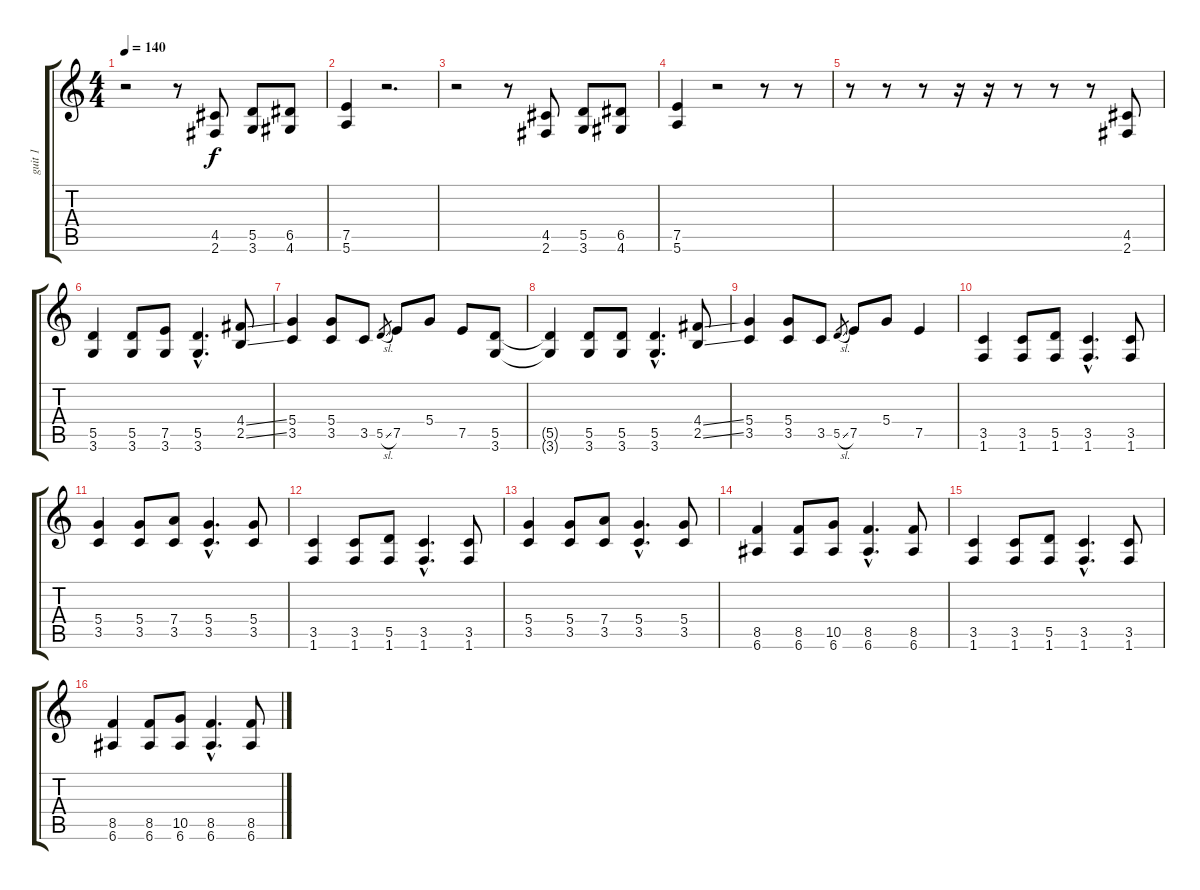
\track ("guit 1" "guit 1") {instrument overdrivenguitar}
\staff {score tabs}
\tuning (E4 B3 G3 D3 A2 E2) {hide}
\ts (4 4)
\tempo 140
\clef g2
\ks c
r.2{dy f} r.8 (4.5 2.6).8 (5.5 3.6).8 (6.5 4.6).8 |
(7.5 5.6).4 r.2{d} |
r.2 r.8 (4.5 2.6).8 (5.5 3.6).8 (6.5 4.6).8 |
(7.5 5.6).4 r.2 r.8 r.8 |
r.8 r.8 r.8 r.16 r.16 r.8 r.8 r.8 (4.5 2.6).8 |
(5.5 3.6).4 (5.5 3.6).8 (7.5 3.6).8 (5.5{hac} 3.6{hac}).4{d} (4.4{ss} 2.5{ss}).8 |
(5.4 3.5).4 (5.4 3.5).8 3.5.8 5.5{sl}.8{gr} 7.5.8 5.4.8 7.5.8 (5.5 3.6).8 |
(5.5{t} 3.6{t}).4 (5.5 3.6).8 (5.5 3.6).8 (5.5{hac} 3.6{hac}).4{d} (4.4{ss} 2.5{ss}).8 |
(5.4 3.5).4 (5.4 3.5).8 3.5.8 5.5{sl}.8{gr} 7.5.8 5.4.8 7.5.4 |
(3.5 1.6).4 (3.5 1.6).8 (5.5 1.6).8 (3.5{hac} 1.6{hac}).4{d} (3.5 1.6).8 |
(5.4 3.5).4 (5.4 3.5).8 (7.4 3.5).8 (5.4{hac} 3.5{hac}).4{d} (5.4 3.5).8 |
(3.5 1.6).4 (3.5 1.6).8 (5.5 1.6).8 (3.5{hac} 1.6{hac}).4{d} (3.5 1.6).8 |
(5.4 3.5).4 (5.4 3.5).8 (7.4 3.5).8 (5.4{hac} 3.5{hac}).4{d} (5.4 3.5).8 |
(8.5 6.6).4 (8.5 6.6).8 (10.5 6.6).8 (8.5{hac} 6.6{hac}).4{d} (8.5 6.6).8 |
(3.5 1.6).4 (3.5 1.6).8 (5.5 1.6).8 (3.5{hac} 1.6{hac}).4{d} (3.5 1.6).8 |
(8.5 6.6).4 (8.5 6.6).8 (10.5 6.6).8 (8.5{hac} 6.6{hac}).4{d} (8.5 6.6).8
